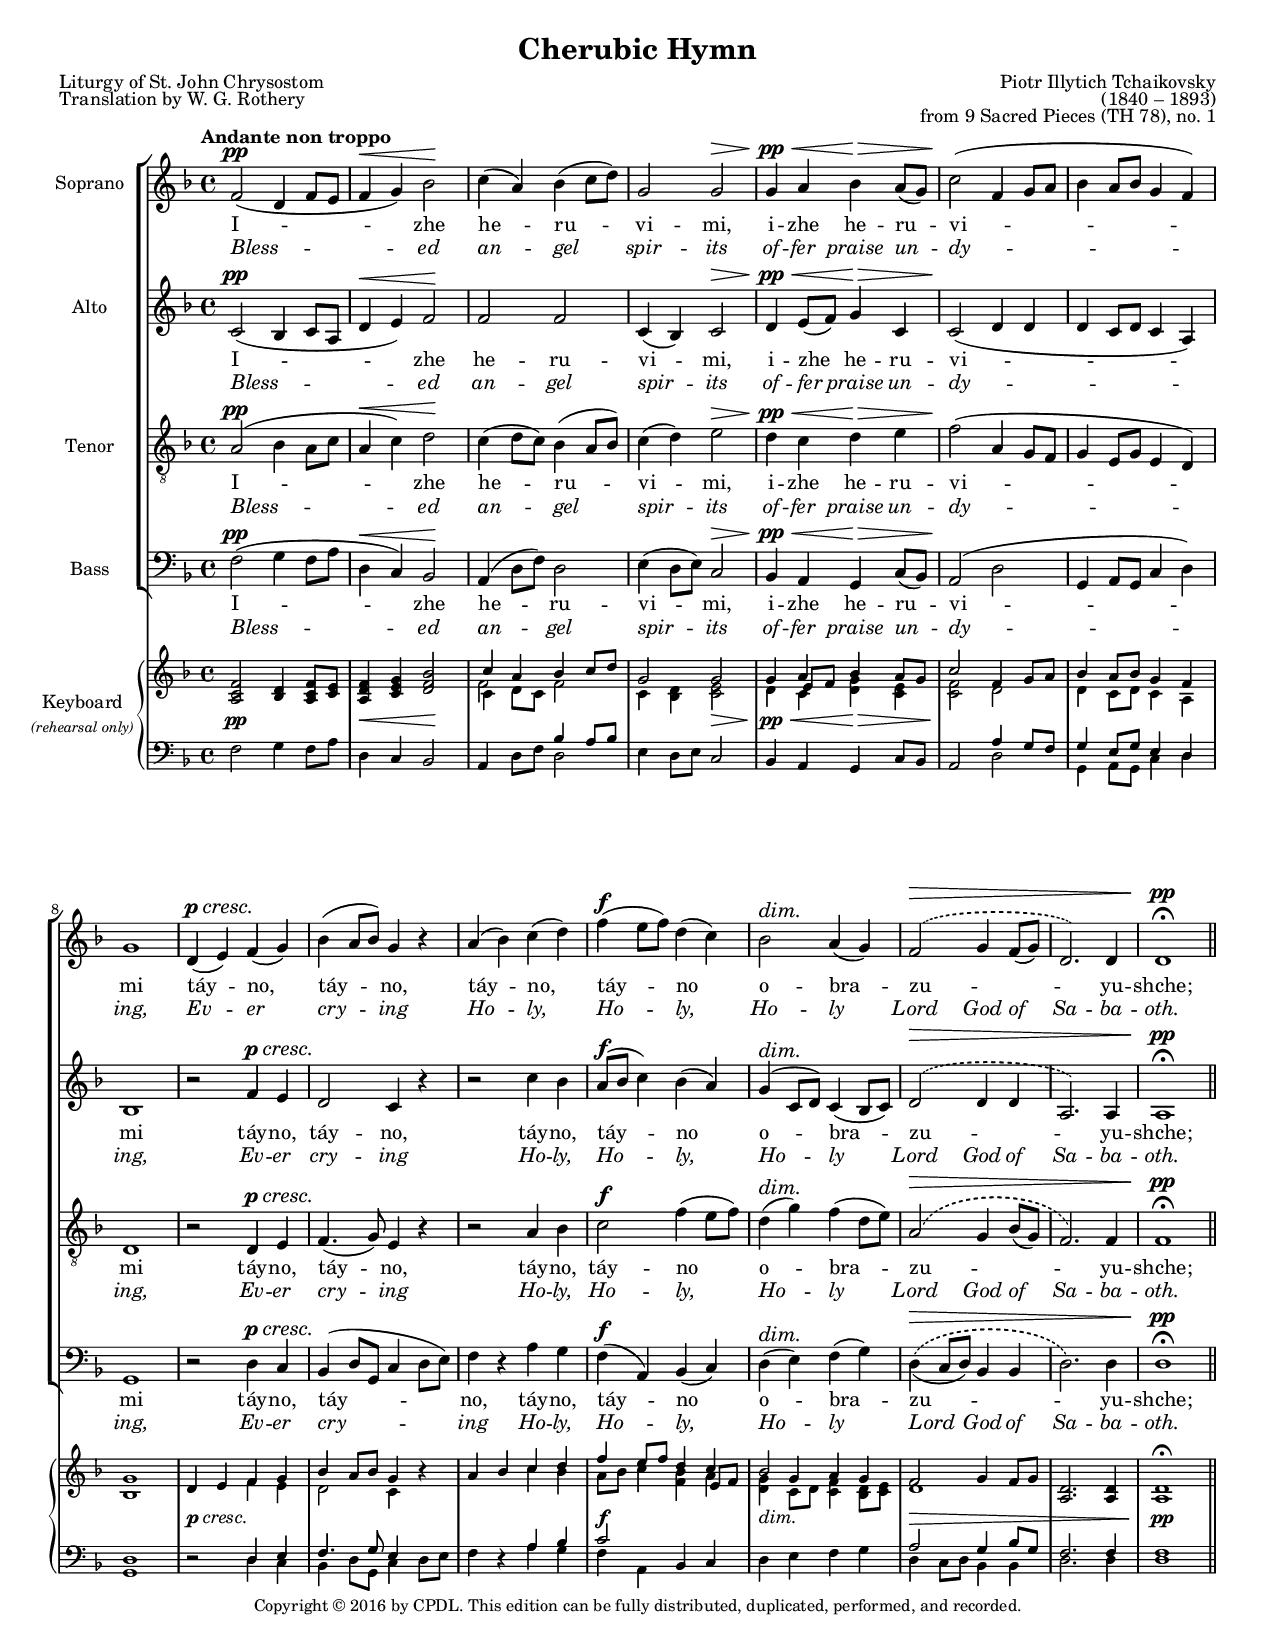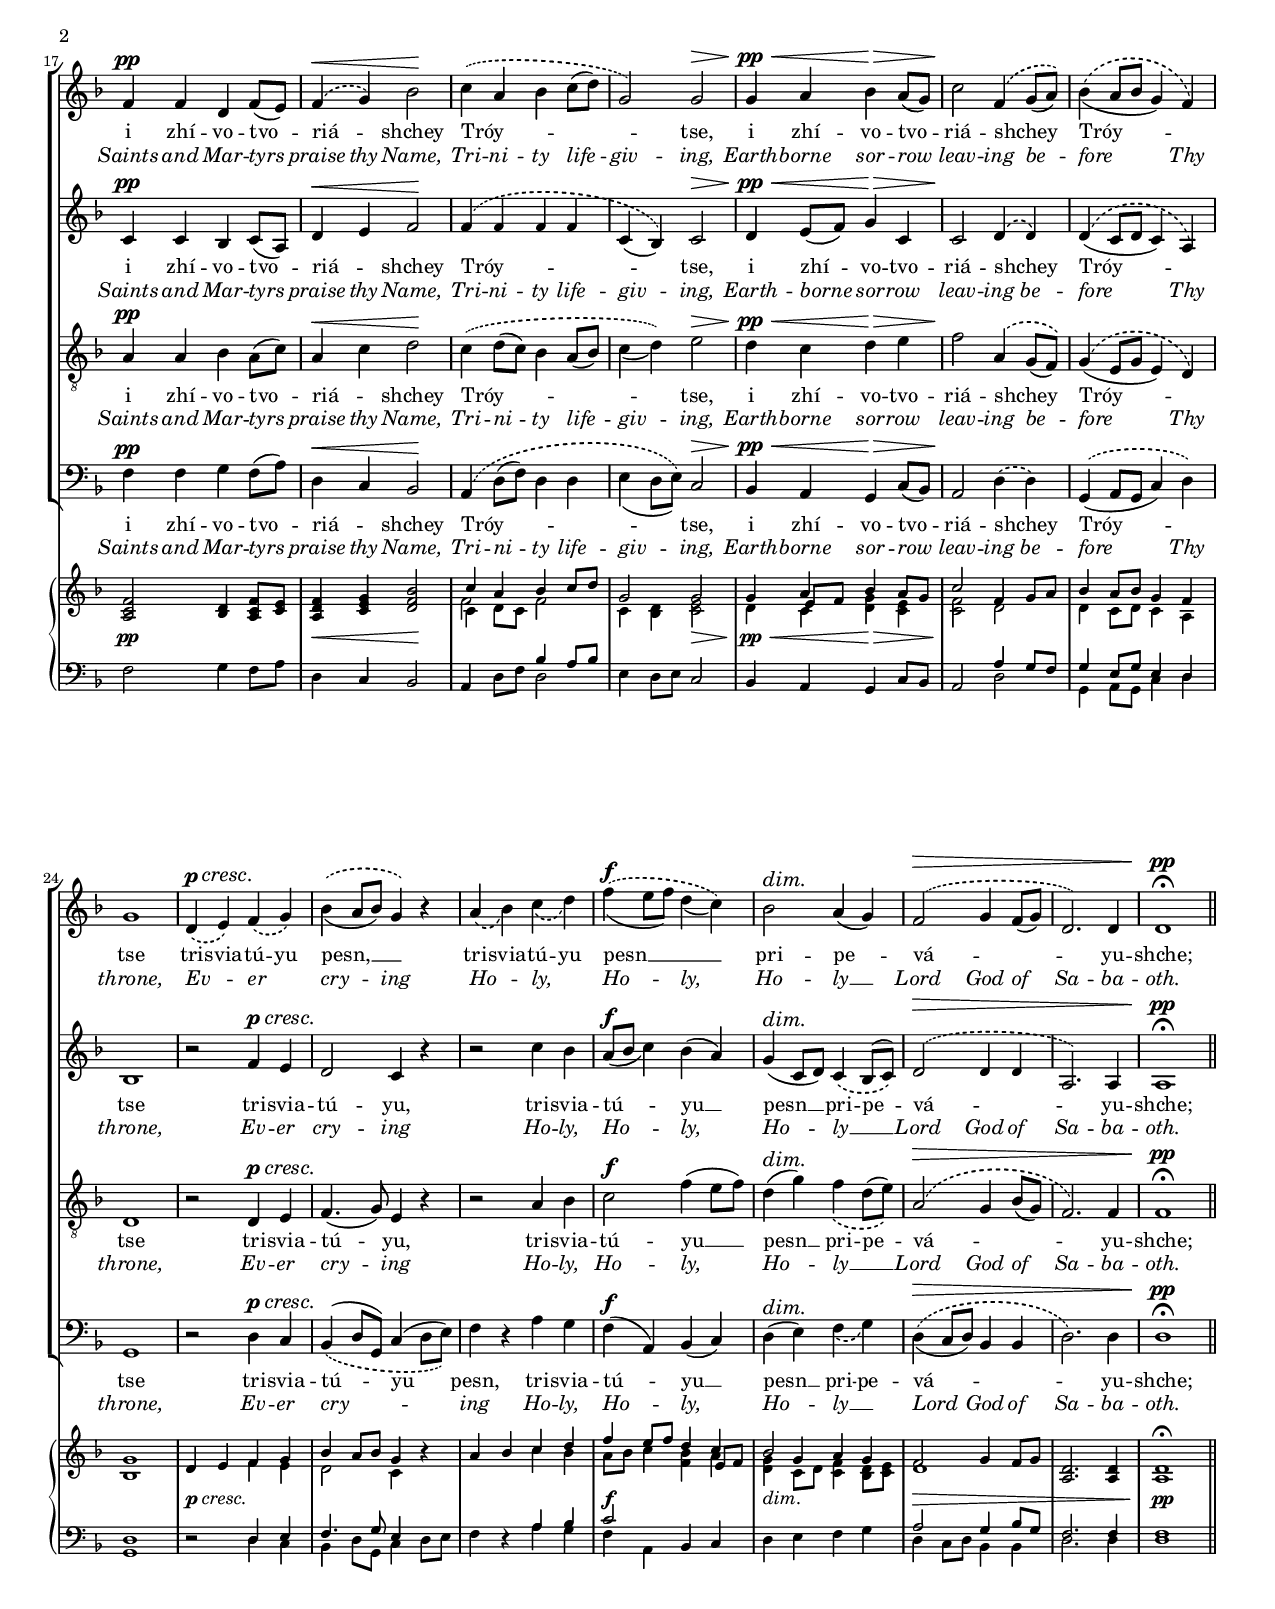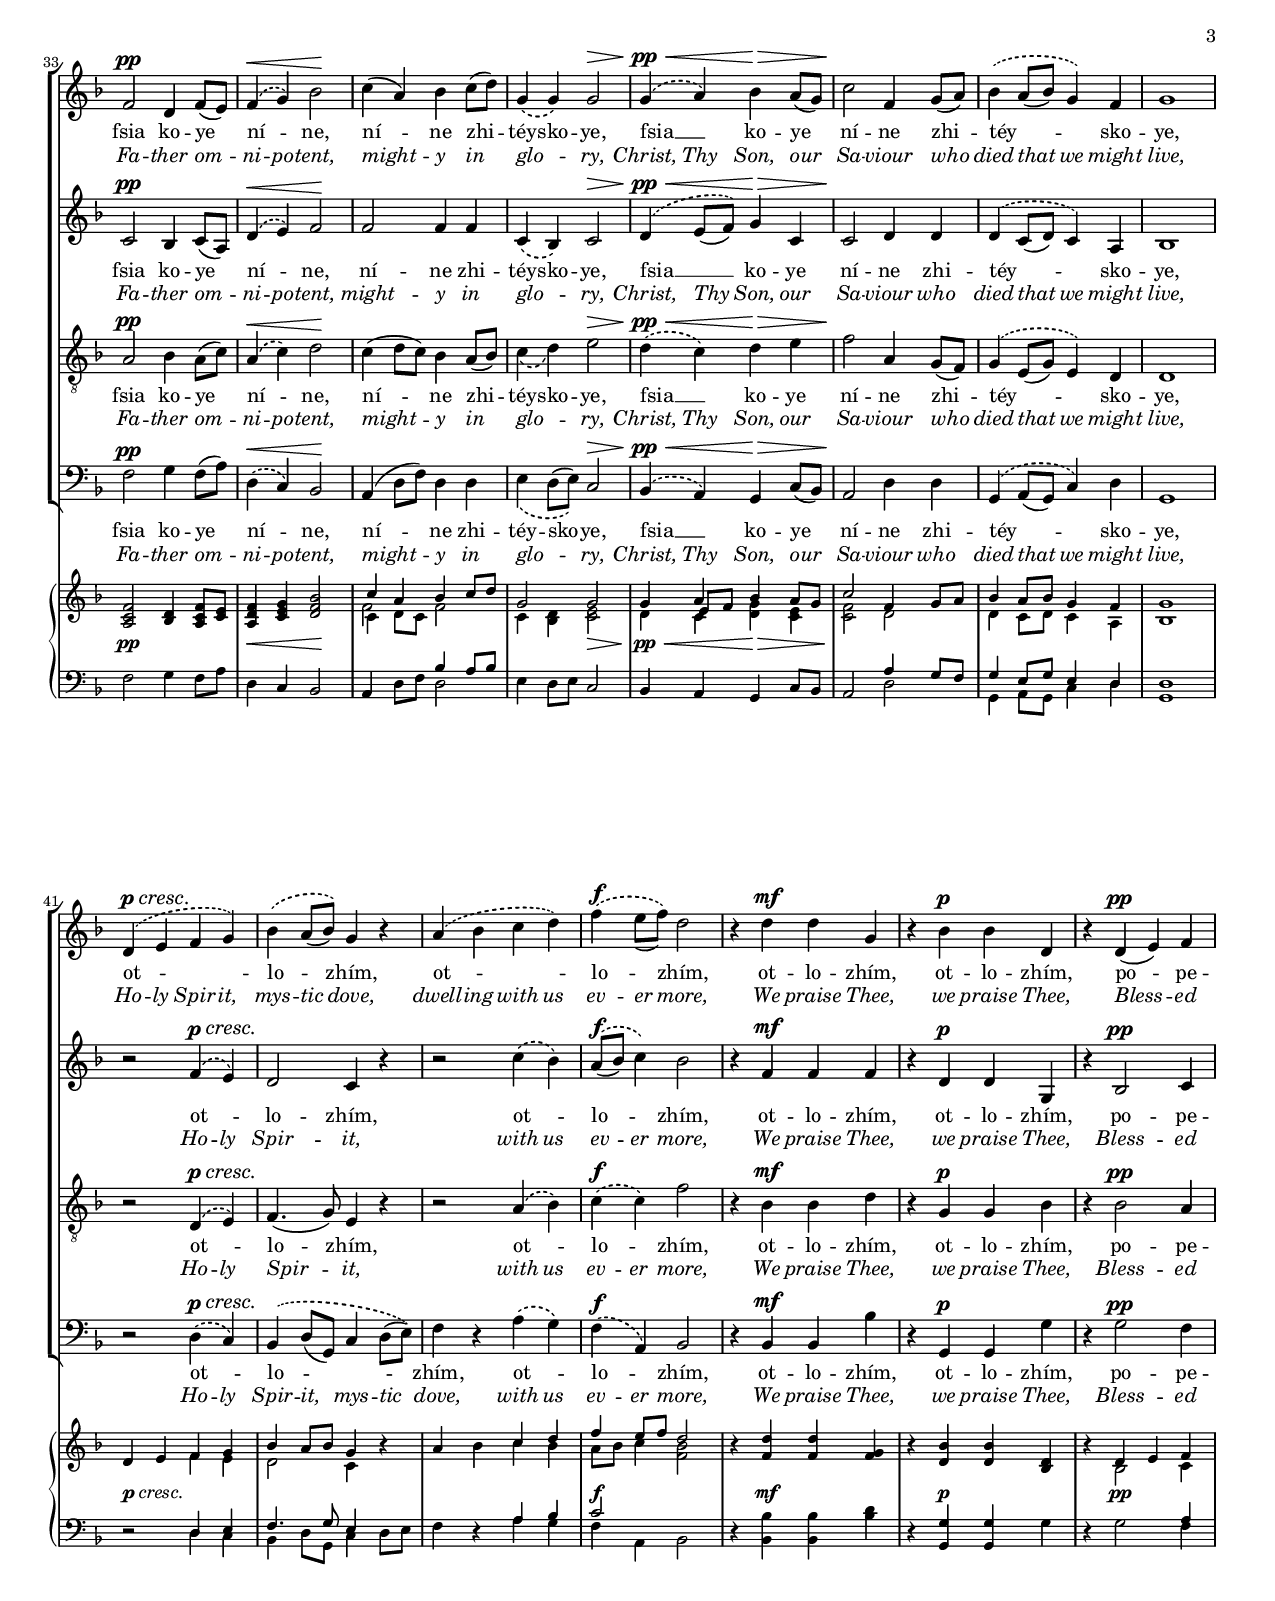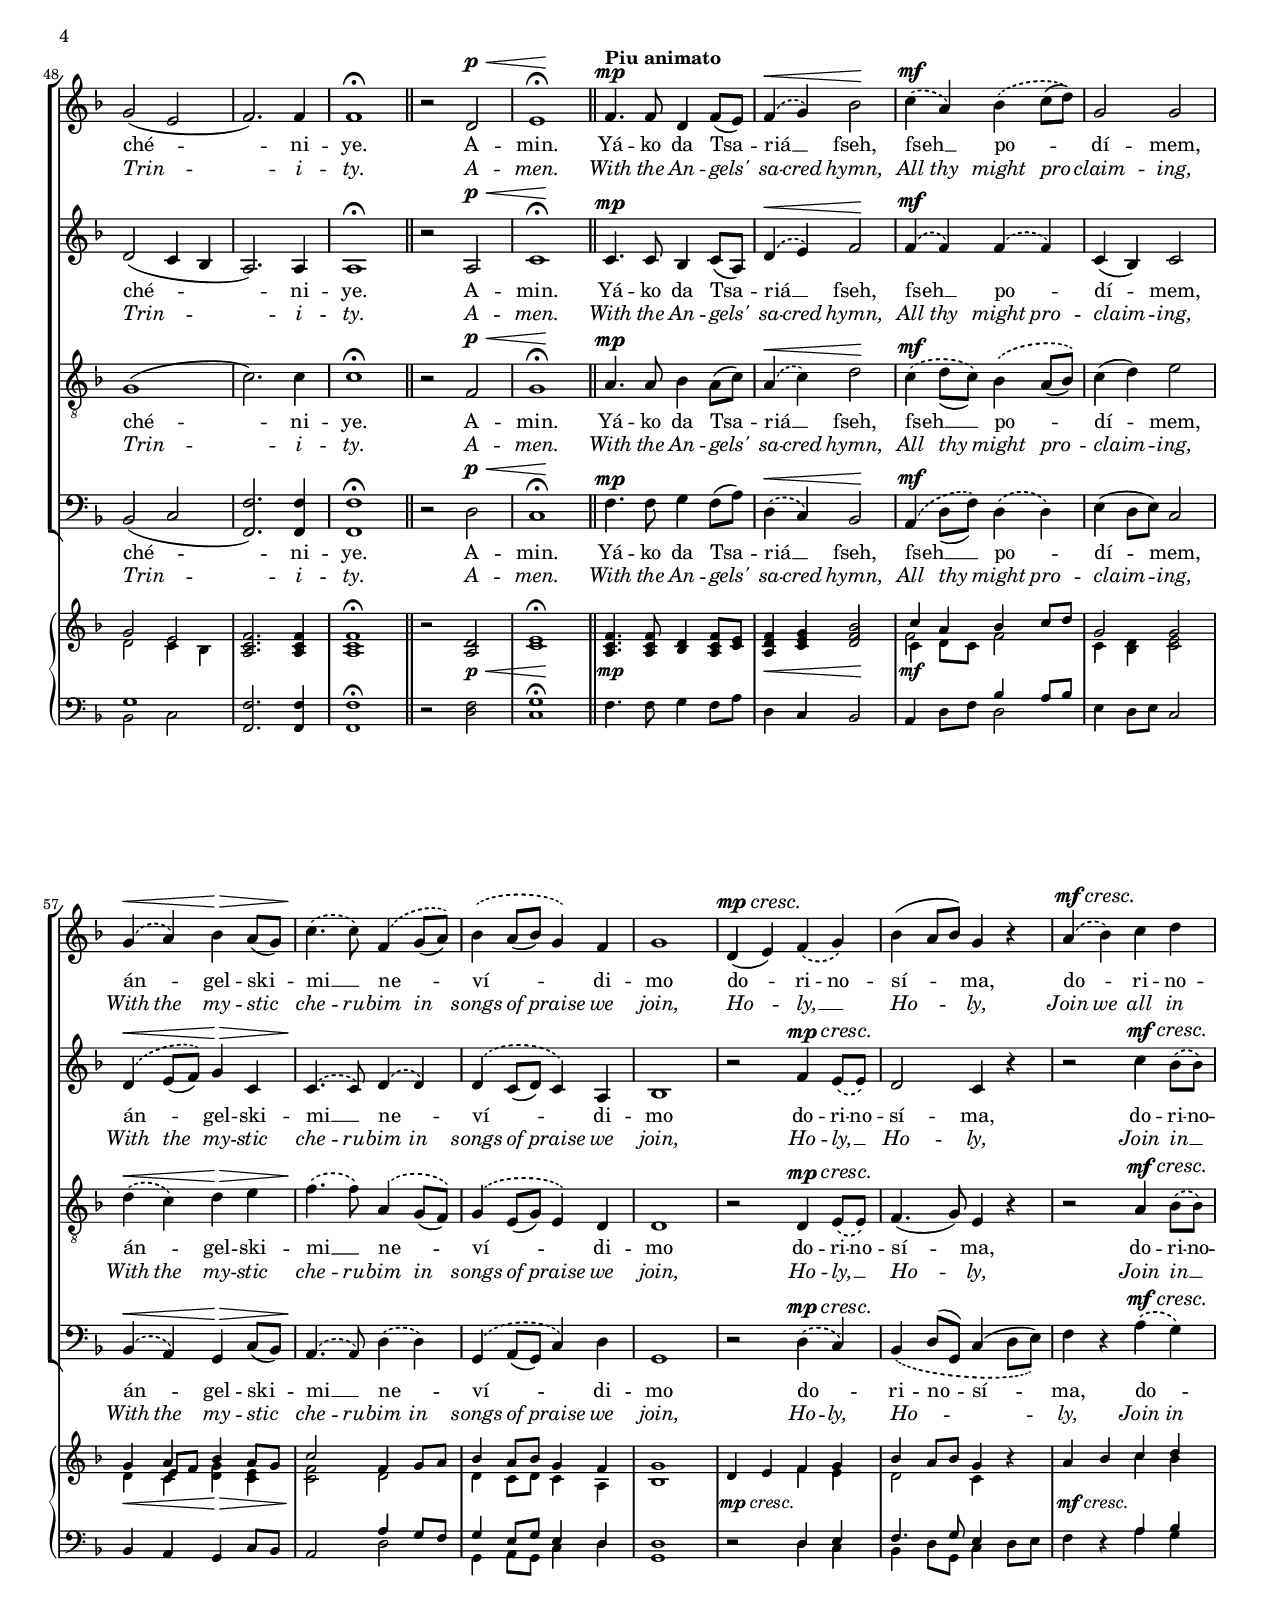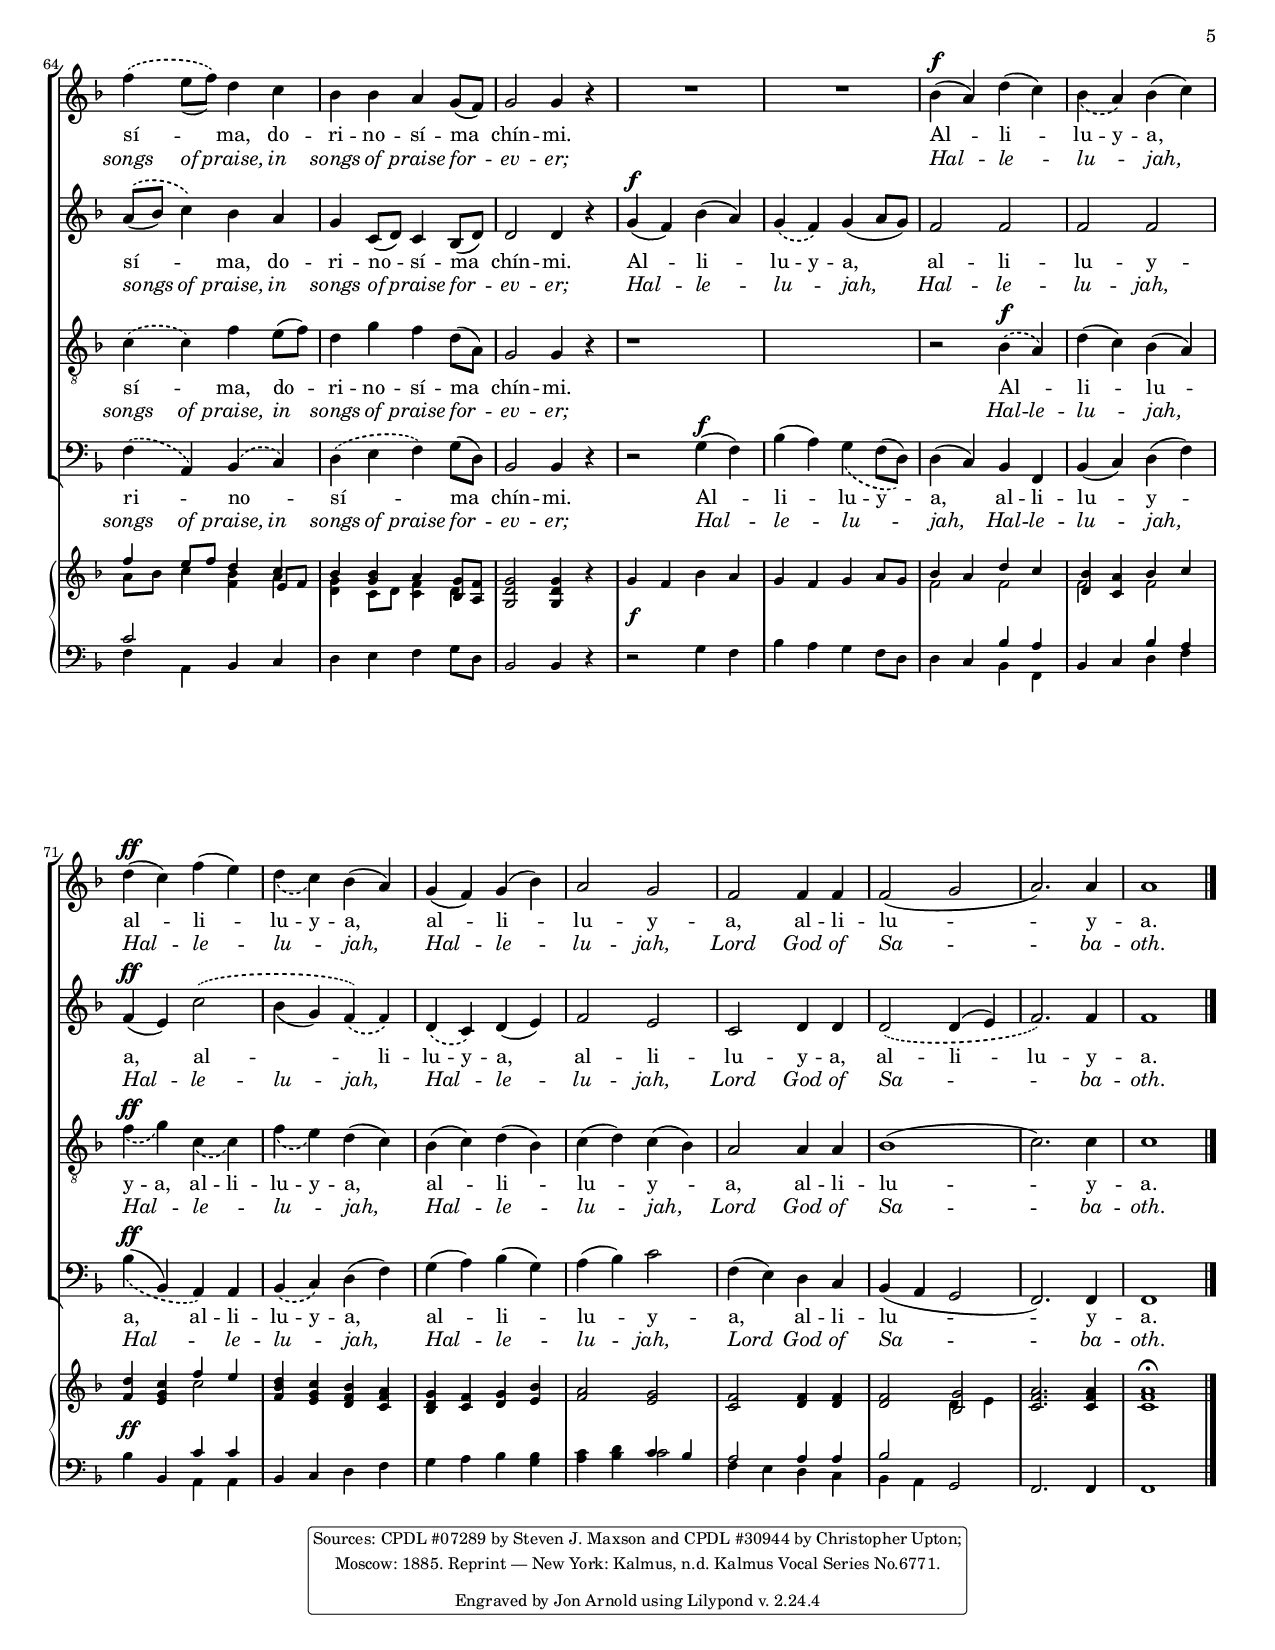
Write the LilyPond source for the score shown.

\version "2.18.1"

\header {
  title = "Cherubic Hymn"
  composer = \markup {
    \override #'(baseline-skip . 2)
    \right-column {
      "Piotr Illytich Tchaikovsky"
      "(1840 – 1893)"
      "from 9 Sacred Pieces (TH 78), no. 1"
    }
  }
  poet = \markup {
    \override #'(baseline-skip . 2)
    \left-column {
      "Liturgy of St. John Chrysostom"
      "Translation by W. G. Rothery"
    }
  }
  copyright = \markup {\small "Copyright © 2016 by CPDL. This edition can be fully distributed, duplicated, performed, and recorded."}
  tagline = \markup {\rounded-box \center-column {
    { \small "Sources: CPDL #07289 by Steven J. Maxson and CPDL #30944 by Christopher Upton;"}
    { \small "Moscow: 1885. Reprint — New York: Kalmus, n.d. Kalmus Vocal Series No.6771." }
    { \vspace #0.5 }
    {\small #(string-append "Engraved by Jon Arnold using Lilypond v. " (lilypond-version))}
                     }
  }
}

#(set-global-staff-size 16)
\paper {
  #(set-paper-size "letter")
  systems-per-page = 2
}


global = {
  \key f \major
  \time 4/4
  \tempo "Andante non troppo"
  \dynamicUp
  \phrasingSlurDashed
  \override DynamicTextSpanner.style = #'none
  \phrasingSlurUp
}

sempreFFsource = \markup { \normal-text \italic sempre \dynamic ff }
sempreFF = #(make-dynamic-script sempreFFsource)

atbDynamics = {
  \override DynamicTextSpanner.style = #'none
  %verse 1
  s2\pp s2 | s2\< s\! | s4\! s s s4 | s2 s\> |
  s2\pp\< s2\> | s1\! | s1*2 | 
  s2 s2\p\cresc | s2 s4 s4 |
  s2 s2 | s4\f s2. | s2\dim s2 |
  s1\> | s1 | s1\pp | \bar "||"
  %verse 2
  s2\pp s2 | s2\< s\! | s4\! s s s4 | s2 s\> |
  s2\pp\< s2\> | s1\! | s1*2 | 
  s2 s2\p\cresc | s2 s4 s4 |
  s2 s2 | s4\f s2. | s2\dim s2 |
  s1\> | s1 | s1\pp | \bar "||"
  %verse 3
  s2\pp s2 | s2\< s\! | s4\! s s s4 | s2 s\> |
  s2\pp\< s2\> | s1\! | s1*2 | 
  s2 s2\p\cresc | s2 s4\! s4 |
  s2 s2 | s4\f s2. | s4 s2.\mf |
  s4 s4\p s2 | s4 s4\pp s2 | s1*3 | \bar "||"
  s2 \once \override Hairpin.to-barline = ##f s2\p\< | s1\!
  %verse 4
  s4\mp s2. | s2\< s2\! | s1\mf | s2 s |
  s2\< s2\> | s1\! | s1*2 |
  s2 s2\mp\cresc | s2 s4 s4 |
  s2 s2\mf\cresc | s1*2 |
  s2\! s | s1*2 | s4 s2. | s1 |
  s4\ff s2. | s1*3 |
  s4 s4 s2 | s1*3
}

soprano = \relative c' {
  \global
  %verse 1
  f2\pp( d4 f8 e | f4\< g) bes2\! | c4\!( a) bes( c8 d) | g,2 g\> |
  g4\pp\< a bes\> a8( g) | c2(\! f,4 g8 a | bes4 a8 bes g4 f) | g1 |
  d4\p\cresc( e) f( g) | bes( a8 bes) g4\! r4 |
  a4( bes) c( d) | f\f( e8 f) d4( c) | bes2\dim a4( g) |
  f2\>\( g4 f8( g) | d2.\) d4 | d1\fermata\pp | \bar "||"
  %verse 2
  f4\pp f d4 f8( e) | f4\<\( g\) bes2\! | c4\!\( a bes c8( d) | g,2\) g\> |
  g4\pp\< a bes\> a8( g) | c2\! f,4\( g8( a)\) | bes4_(\( a8 bes g4) f\) | g1 |
  d4\p\cresc_\( e\) f_\( g\) | bes\(_( a8 bes) g4\)\! r4 |
  a4_\( bes_\) c_\( d\) | f\(_(\f e8 f) d4_( c)\) | bes2\dim a4( g) |
  f2\(\> g4 f8( g) | d2.\) d4 | d1\fermata\pp | \bar "||" \pageTurn
  %verse 3
  f2\pp d4 f8( e) | f4\(\< g\) bes2\! | c4( a) bes c8( d) | g,4_\( g\) g2\> |
  g4\(\pp\< a\) bes\> a8( g) | c2\! f,4 g8( a) | bes4\( a8( bes) g4\) f | g1 |
  d4\(\p\cresc e f g\) | bes\( a8( bes)\) g4\! r4 |
  a4\( bes c d\) | f\f\( e8_( f)\) d2 | r4 d4\mf d g, |
  r4 bes\p bes d, | r4 d4(\pp e) f | g2( e | f2.) f4 | f1\fermata | \bar "||"
  %amin
  
  r2 \once \override Hairpin.to-barline = ##f d\p\< | e1\!\fermata | \bar "||"
  %verse 4
  \tempo "Piu animato"
  f4.\mp f8 d4 f8( e) | f4\<\( g\) bes2\! | c4\(\mf a\) bes\( c8( d)\) | g,2 g |
  g4\<\( a\) bes\> a8( g) | c4.\(\! \small c8\) \normalsize f,4\( g8( a)\) | bes4\( a8( bes) g4\) f | g1 |
  d4\mp\cresc( e) f_\( g\) | bes( a8 bes) g4 r4 |
  a4\mf\cresc\( bes\) c d | f\( e8_( f)\) d4 c | bes4 bes a4 g8( f) |
  g2\! g4 r | R1*2 | bes4\f( a) d( c) | bes_\( a\) bes( c) |
  d\ff( c) f( e) | d_\( c\) bes( a) | g( f) g( bes) |
  a2 g | << {f2} {s4 s4} >> f4 f | f2( g | a2.) a4 | a1

}

alto = \relative c' {
  \global
  << {
    %verse 1
    c2( bes4 c8 [ a8 ] | d4 e4) f2 |  f2 f2 |  c4( bes4) c2  |  
    d4 e8( f8) g4 c,4 |  c2( d4 d4 |  d4 c8 [ d8 ] c4 a4) |  bes1 |
    r2 f'4 e4 | d2 c4 r4 |  
    r2 c'4 bes4 | a8( bes8 ] c4) bes4( a4) |  g4^( c,8  d8 ) c4( bes8 c8 )  |
    d2\( \small d4 d4 | \normalsize  a2.\) a4 |  a1\fermata |
    %verse 2
    c4 c bes4 c8(  a8 ) | d4 e4 f2 | f4\( \small f f f | \normalsize  c4( bes4)\) c2  |  
    d4 e8( f8) g4 c,4 |  c2 d4\( \small d4\) | \normalsize  d4(\( c8 d8 c4) a4\) |  bes1 |
    r2 f'4 e4 | d2 c4 r4 |  
    r2 c'4 bes4 | a8_( bes8 ] c4) bes4( a4) |  g4( c,8  d8 ) c4_\( bes8^( c8) \)  |
    d2\( \small d4 d4 | \normalsize a2.\) a4 |  a1\fermata |
    %verse 3
    c2 bes4 c8(  a8 ) | d4\( e4\) f2 |  f2 f4 f |  c4_\( bes4\) c2  |  
    d4\( e8( f8)\) g4 c,4 |  c2 d4 d4 |  d4\( c8( d8) c4\) a4 |  bes1 |
    r2 f'4\( e4\) | d2 c4 r4 |  
    r2 c'4\( bes4\) | a8\(( bes8) c4\) bes2 | r4 f4 f f | r4 d d g, |
    r4 bes2 c4 | d2( c4 bes | a2.) a4 | a1\fermata |
    %amin
    r2 a | c1\fermata | \bar "||"
    %verse 4
    c4. c8 bes4 c8(  a8 ) | d4\( e4\) f2 |  f4\( \small f\) \normalsize f\( \small f\) \normalsize |  c4( bes4) c2  |  
    d4\( e8( f8)\) g4 c,4 |  c4.\( \small c8\) \normalsize d4\( \small d4\) \normalsize |  d4\( c8( d8) c4\) a4 |  bes1 |
    r2 f'4 e8_\( \small e\) \normalsize | d2 c4 r4 |  
    r2 c'4 bes8\( \small bes\) \normalsize | a8(\( bes8) c4\) bes4 a4 |  g4 c,8(  d8 ) c4 bes8( d8 )  |
    d2 d4 r4 | 
    g4\f( f) bes( a) | g4_\( f\) g( a8 g) | f2 f | f f |
    f4( e) c'2\( | bes4_( g) f4\)_\( \small f4\) \normalsize | d4_\( c\) d( e) | f2 e |
    c2 d4 d | d2_\( d4^( e4) | f2.\) f4 | f1
     }
     { \atbDynamics }
  >>
}

tenor = \relative c' {
  \global
  << {
    %verse 1
    a2( bes4 a8 [ c8 ] |  a4 c4) d2 |  c4( d8 c8 ) bes4( a8 bes8) | c4( d4) e2 |
    d4 c4 d4 e4 |  f2( a,4 g8 [ f8 ] |   g4 e8 [ g8 ] e4 d4) |  d1 |
    r2 d4 e4 | f4.( g8) e4 r4 |  
    r2 a4 bes4 |  c2 f4( e8 [ f8 ]) | d4( g4) f4( d8  e8)  |
    a,2\( g4 bes8( g8) |  f2.\) f4 |  f1\fermata |
    %verse 2
    a4 a bes4 a8( c8) |  a4 c4 d2 |  c4\( d8( c8 ) bes4 a8( bes8) | c4_( d4)\) e2 |
    d4 c4 d4 e4 |  f2 a,4\( g8( [ f8 )]\) |   g4(\( e8 [ g8 ] e4) d4\) |  d1 |
    r2 d4 e4 | f4.( g8) e4 r4 |  
    r2 a4 bes4 |  c2 f4( e8 [ f8 ]) | d4( g4) f4_\( d8^(  e8)\)  |
    a,2\( g4 bes8( g8) |  f2.\) f4 |  f1\fermata |
    %verse 3
    a2 bes4 a8( c8) |  a4\( c4\) d2 |  c4( d8 c8 ) bes4 a8( bes8) | 
    c4_\( d4\) e2 | 
    d4\( c4\) d4 e4 |  f2 a,4 g8( f8) | g4\( e8( g8) e4\) d4 |  d1 |
    r2 d4\( e4\) | f4.( g8) e4 r4 |  
    r2 a4\( bes4\) |  c4\( \small c\) \normalsize f2 | r4 bes, bes d | r g, g bes | 
    r4 bes2 a4 | g1( | c2.) c4 | c1\fermata |
    %amin
    r2 f, | g1\fermata | \bar "||"
    %verse 4
    a4. a8 bes4 a8( c8) |  a4\( c4\) d2 |  c4\( d8_( c8)\) bes4\( a8( bes8)\) | 
    c4( d4) e2 |
    d4\( c4\) d4 e4 |  f4.\( \small f8\) \normalsize a,4\( g8( [ f8 )]\) |   g4\( e8( [ g8) ] e4\) d4 |  d1 |
    r2 d4 e8_\( \small e\) \normalsize | f4.( g8) e4 r4 |  
    r2 a4 bes8\( \small bes\) \normalsize |  c4\( \small c\) \normalsize f4 e8( [ f8 ]) | d4  g4 f4 d8( a8)  |
    g2 g4 r4 | r1*2 | r2 bes4\f\( a\) | d( c) bes( a) |
    f'4_\( g\) c,4_\( \small c\) \normalsize | f4_\( e\) d( c) | bes( c) d( bes) | c( d) c( bes) |
    a2 a4 a | bes1( | c2.) c4 | c1
     }
     { \atbDynamics }
  >>
}

bass = \relative c {
  \global
  << {
    %verse 1
    f2( g4 f8 a8 | d,4 c4) bes2 |a4( d8 f8) d2 |  e4( d8  e8) c2 |
    bes4 a4 g4 c8( bes8) | a2( d2 | g,4 a8 g8 c4 d4) | g,1 | 
    r2 d'4 c4 | bes4( d8 g,8 c4 d8 e8) |
    f4 r4 a4 g4 | f4( a,4) bes4( c4) | d4( e4) f4( g4) |
    d4\(_( c8 d8) bes4 bes4 | d2.\) d4 |  d1\fermata |
    %verse 2
    f4 f g4 f8( a8) | d,4 c4 bes2 |a4\( d8( f8) d4 d |  e4_( d8  e8)\) c2 |
    bes4 a4 g4 c8( bes8) | a2 d4\( \small d\) | \normalsize g,4(\( a8 g8 c4) d4\) | g,1 | 
    r2 d'4 c4 | bes4_\(^( d8 g,8) c4^( d8 e8)\) |
    f4 r4 a4 g4 | f4( a,4) bes4( c4) | d4( e4) f4_\( g4\) |
    d4_(\( c8 d8) bes4 bes4 | d2.\) d4 |  d1\fermata |
    %verse 3
    f2 g4 f8( a8) | d,4\( c4\) bes2 |a4( d8 f8) d4 d |  e4_\( d8(  e8)\) c2 |
    bes4\( a4\) g4 c8( bes8) | a2 d4 d | g,4\( a8( g8) c4\) d4 | g,1 | 
    r2 d'4\( c4\) | bes4\( d8( g,8) c4 d8( e8)\) |
    f4 r4 a4\( g4\) | f4\( a,4\) bes2 | r4 bes bes bes' |
    r4 g, g g' | r4 g2 f4 | bes,2( c | <f f,>2.) q4 | q1\fermata |
    %amin
    r2 d | c1\fermata | \bar "||"
    %verse 4
    f4. f8 g4 f8( a8) | d,4\( c4\) bes2 | a4\( d8_( f8)\) d4\( \small d\) \normalsize |  e4( d8  e8) c2 |
    bes4\( a4\) g4 c8( bes8) | a4.\( \small a8\) \normalsize d4\( \small d\) \normalsize | g,4\( a8( g8) c4\) d4 | g,1 | 
    r2 d'4\( c4\) | bes4_\( d8^( g,8) c4^( d8 e8)\) |
    f4 r4 a4\( g4\) | f4\( a,4\) bes4\( c4\) | d4\( e4 f4\) g8( d) |
    bes2 bes4 r4 | r2 g'4(\f f) | bes( a) g_\( f8^( d)\) |
    d4( c) bes f | bes( c) d( f) | bes_\(^( bes,) a\) a |
    bes_\( c\) d( f) | g( a) bes( g) | a( bes) c2 |
    f,4( e) d c | bes( a g2 | f2.) f4 | f1 |
    \bar "|."
     }
     { \atbDynamics }
  >>
}

sopranoVerseOne = \lyricmode {
  I -- zhe he -- ru -- vi -- mi, i -- zhe he -- ru -- vi -- mi
  táy -- no, táy -- no, táy -- no,
  táy -- no o -- bra -- zu -- _ _ _ yu -- shche;
  
  i zhí -- vo  -- tvo -- riá -- _ shchey Tróy -- _ _ _ _ tse,
  i zhí -- vo  -- tvo -- riá -- shchey _ Tróy -- _ tse
  tri -- svia -- tú -- yu pesn, __ _
  tri -- svia -- tú -- yu pesn __ _ pri -- pe -- vá -- _ _ _ yu -- shche;
  
  fsia ko -- ye ní -- _ ne, ní -- ne zhi -- téy -- sko -- ye,
  fsia __ _ ko -- ye ní -- ne zhi -- téy -- _ _ sko -- ye,
  ot -- _ _ _ lo -- _ zhím, ot -- _ _ _ lo -- _ zhím, 
  ot -- lo -- zhím, ot -- lo -- zhím, 
  po -- pe -- ché -- ni -- ye.
  A -- min.
  
  Yá -- ko da Tsa -- riá __ _ fseh, fseh __ _ po -- _ dí -- mem,
  án -- _ gel -- ski -- mi __ _ ne -- _ ví -- _ _ di -- mo
  do -- ri -- no -- sí -- ma, do -- _ ri -- no -- sí -- _ ma,
  do -- ri -- no -- sí -- ma chín -- mi.
  
  Al -- li -- lu -- y -- a, al -- li -- lu -- y -- a,
  al -- li -- lu -- y -- a, al -- li -- lu -- y -- a.
  
}

sopranoVerseTwo = \lyricmode {
  \override Lyrics.LyricText.font-shape = #'italic
  Bless -- ed an -- gel spir -- its of -- fer praise un -- dy -- ing, 
  Ev -- er cry -- ing Ho -- ly, Ho -- ly, Ho -- ly Lord God of Sa -- ba -- oth. 

  Saints and Mar -- tyrs praise thy Name, Tri -- ni -- ty life -- giv -- ing, 
  Earth -- borne sor -- row leav -- ing be -- fore Thy throne, 
  Ev -- _ er _ cry -- ing Ho -- _ ly, _ Ho -- ly, Ho -- ly __ Lord God of Sa -- ba -- oth. 

  Fa -- ther om -- ni -- po -- tent, might -- y in glo -- _ ry, 
  Christ, Thy Son, our Sa -- viour who died that we might live, 
  Ho -- ly Spir -- it, mys -- tic dove, dwell -- ing with us ev -- er more, 
  We praise Thee, we praise Thee,
  Bless -- ed Trin -- i -- ty. 

  A -- men.
  
  With the An -- gels' sa -- cred hymn, 
  All thy might pro -- claim -- ing, 
  With the my -- stic che -- ru -- bim 
  in songs of praise we join, 
  Ho -- ly, __ _ Ho -- ly, 
  Join we all in songs of praise, in songs of praise for -- ev -- er; 
  Hal -- le -- lu -- _ jah, Hal -- le -- lu -- _ jah, Hal -- le -- lu -- jah, 
  Lord God of Sa -- ba -- oth.
}

altoVerseOne = \lyricmode {
  I -- zhe he -- ru -- vi -- mi, i -- zhe he -- ru -- vi -- mi
  táy -- no, táy -- no, táy -- no,
  táy -- no o -- bra -- zu -- _ _ _ yu -- shche;
  
  i zhí -- vo  -- tvo -- riá -- _ shchey Tróy -- _ _ _ _ tse,
  i zhí -- vo  -- tvo -- riá -- shchey _ Tróy -- _ tse
  tri -- svia -- tú -- yu,
  tri -- svia -- tú -- yu __ pesn __ pri -- pe -- vá -- _ _ _ yu -- shche;
  
  fsia ko -- ye ní -- _ ne, ní -- ne zhi -- téy -- sko -- ye,
  fsia __ _ ko -- ye ní -- ne zhi -- téy -- _ _ sko -- ye,
  ot -- _ lo -- zhím, ot -- _ lo -- _ zhím, 
  ot -- lo -- zhím, ot -- lo -- zhím, 
  po -- pe -- ché -- ni -- ye.
  A -- min.
  
  Yá -- ko da Tsa -- riá __ _ fseh, fseh __ _ po -- _ dí -- mem,
  án -- _ gel -- ski -- mi __ _ ne -- _ ví -- _ _ di -- mo
  do -- ri -- no -- sí -- ma, do -- ri -- no -- sí -- _ ma,
  do -- ri -- no -- sí -- ma chín -- mi.
  
  Al -- li -- lu -- y -- a, al -- li -- lu -- y -- a,
  al -- _ _ li -- lu -- y -- a, al -- li -- lu -- y -- a, 
  al -- li -- lu -- y -- a.
  
}

altoVerseTwo = \lyricmode {
  \override Lyrics.LyricText.font-shape = #'italic
  Bless -- ed an -- gel spir -- its of -- fer praise un -- dy -- ing, 
  Ev -- er cry -- ing Ho -- ly, Ho -- ly, Ho -- ly Lord God of Sa -- ba -- oth. 

  Saints and Mar -- tyrs praise thy Name, Tri -- ni -- ty life -- giv -- ing, 
  Earth -- borne sor -- row leav -- ing be -- fore Thy throne, 
  Ev -- er cry -- ing Ho -- ly, Ho -- ly, Ho -- ly __ _ Lord God of Sa -- ba -- oth. 

  Fa -- ther om -- ni -- po -- tent, might -- y in glo -- _ ry, 
  Christ, Thy Son, our Sa -- viour who died that we might live, 
  Ho -- ly Spir -- it, with us ev -- er more, 
  We praise Thee, we praise Thee,
  Bless -- ed Trin -- i -- ty. 

  A -- men.

  With the An -- gels' sa -- cred hymn, 
  All thy might pro -- claim -- ing, 
  With the my -- stic che -- ru -- bim 
  in songs of praise we join, 
  Ho -- ly, __ _ Ho -- ly, 
  Join in __ _ songs of praise, in songs of praise for -- ev -- er; 
  Hal -- le -- lu -- _ jah, Hal -- le -- lu -- jah, Hal -- le -- lu -- jah, _ Hal -- _ le -- lu -- jah, 
  Lord God of Sa -- _ _ ba -- oth.
}

tenorVerseOne = \lyricmode {
  I -- zhe he -- ru -- vi -- mi, i -- zhe he -- ru -- vi -- mi
  táy -- no, táy -- no, táy -- no,
  táy -- no o -- bra -- zu -- _ _ _ yu -- shche;
  
  i zhí -- vo  -- tvo -- riá -- _ shchey Tróy -- _ _ _ _ tse,
  i zhí -- vo  -- tvo -- riá -- shchey _ Tróy -- _ tse
  tri -- svia -- tú -- yu,
  tri -- svia -- tú -- yu __ pesn __ pri -- pe -- vá -- _ _ _ yu -- shche;
  
  fsia ko -- ye ní -- _ ne, ní -- ne zhi -- téy -- sko -- ye,
  fsia __ _ ko -- ye ní -- ne zhi -- téy -- _ _ sko -- ye,
  ot -- _ lo -- zhím, ot -- _ lo -- _ zhím, 
  ot -- lo -- zhím, ot -- lo -- zhím, 
  po -- pe -- ché -- ni -- ye.
  A -- min.
  
  Yá -- ko da Tsa -- riá __ _ fseh, fseh __ _ po -- _ dí -- mem,
  án -- _ gel -- ski -- mi __ _ ne -- _ ví -- _ _ di -- mo
  do -- ri -- no -- sí -- ma, do -- ri -- no -- sí -- _ ma,
  do -- ri -- no -- sí -- ma chín -- mi.
  
  Al -- _ li -- lu -- y -- a, al -- li -- lu -- y -- a,
  al -- li -- lu -- y -- a, al -- li -- lu -- y -- a.
  
}

tenorVerseTwo = \lyricmode {
  \override Lyrics.LyricText.font-shape = #'italic
  Bless -- ed an -- gel spir -- its of -- fer praise un -- dy -- ing, 
  Ev -- er cry -- ing Ho -- ly, Ho -- ly, Ho -- ly Lord God of Sa -- ba -- oth. 

  Saints and Mar -- tyrs praise thy Name, Tri -- ni -- ty life -- giv -- ing, 
  Earth -- borne sor -- row leav -- ing be -- fore Thy throne, 
  Ev -- er cry -- ing Ho -- ly, Ho -- ly, Ho -- ly __ _ Lord God of Sa -- ba -- oth. 

  Fa -- ther om -- ni -- po -- tent, might -- y in glo -- _ ry, 
  Christ, Thy Son, our Sa -- viour who died that we might live, 
  Ho -- ly Spir -- it, with us ev -- er more, 
  We praise Thee, we praise Thee,
  Bless -- ed Trin -- i -- ty.

  A -- men.
  
  With the An -- gels' sa -- cred hymn, 
  All thy might pro -- claim -- ing, 
  With the my -- stic che -- ru -- bim 
  in songs of praise we join, 
  Ho -- ly, __ _ Ho -- ly, 
  Join in __ _ songs of praise, in songs of praise for -- ev -- er; 
  Hal -- le -- lu -- jah, Hal -- _ le -- _ lu -- _ jah, Hal -- le -- lu -- jah, 
  Lord God of Sa -- ba -- oth.
}

bassVerseOne = \lyricmode {
  I -- zhe he -- ru -- vi -- mi, i -- zhe he -- ru -- vi -- mi
  táy -- no, táy -- no, táy -- no,
  táy -- no o -- bra -- zu -- _ _ _ yu -- shche;
  
  i zhí -- vo  -- tvo -- riá -- _ shchey Tróy -- _ _ _ _ tse,
  i zhí -- vo  -- tvo -- riá -- shchey _ Tróy -- _ tse
  tri -- svia -- tú -- yu pesn,
  tri -- svia -- tú -- yu __ pesn __ pri -- pe -- vá -- _ _ _ yu -- shche;
  
  fsia ko -- ye ní -- _ ne, ní -- ne zhi -- téy -- sko -- ye,
  fsia __ _ ko -- ye ní -- ne zhi -- téy -- _ _ sko -- ye,
  ot -- _ lo -- _ _ _ zhím, ot -- _ lo -- _ zhím, 
  ot -- lo -- zhím, ot -- lo -- zhím, 
  po -- pe -- ché -- ni -- ye.
  A -- min.
  
  Yá -- ko da Tsa -- riá __ _ fseh, fseh __ _ po -- _ dí -- mem,
  án -- _ gel -- ski -- mi __ _ ne -- _ ví -- _ _ di -- mo
  do -- _ ri -- no -- sí -- ma, do -- _ ri -- _ no -- _ sí -- _ _ ma chín -- mi.
  
  Al -- li -- lu -- y -- a, al -- li -- lu -- y -- a,
  al -- li -- lu -- y -- a, al -- li -- lu -- y -- a,
  al -- li -- lu -- y -- a.
  
}

bassVerseTwo = \lyricmode {
  \override Lyrics.LyricText.font-shape = #'italic
  Bless -- ed an -- gel spir -- its of -- fer praise un -- dy -- ing, 
  Ev -- er cry -- ing Ho -- ly, Ho -- ly, Ho -- ly Lord God of Sa -- ba -- oth. 

  Saints and Mar -- tyrs praise thy Name, Tri -- ni -- ty life -- giv -- ing, 
  Earth -- borne sor -- row leav -- ing be -- fore Thy throne, 
  Ev -- er cry -- _ ing Ho -- ly, Ho -- ly, Ho -- ly __ _ Lord God of Sa -- ba -- oth. 

  Fa -- ther om -- ni -- po -- tent, might -- y in glo -- _ ry, 
  Christ, Thy Son, our Sa -- viour who died that we might live, 
  Ho -- ly Spir -- it, mys -- tic dove, with us ev -- er more, 
  We praise Thee, we praise Thee,
  Bless -- ed Trin -- i -- ty.

  A -- men.

  With the An -- gels' sa -- cred hymn, 
  All thy might pro -- claim -- ing, 
  With the my -- stic che -- ru -- bim 
  in songs of praise we join, 
  Ho -- ly, Ho -- _ _ ly, 
  Join in songs of praise, in songs of praise for -- ev -- er; 
  Hal -- le -- lu -- _ jah, Hal -- le -- lu -- jah, Hal -- _ le -- lu -- _ jah, Hal -- le -- lu -- jah, 
  Lord God of Sa -- ba -- oth.
}

right = \relative c' {
  \time 4/4
  \key f \major
  %verse 1
  <a c f>2 <bes d>4 <a c f>8 <c e> | <a d f>4 <c e g> <d f bes>2 | << {c'4 a bes c8 d | g,2 g} \\
                                                                      {c,4 d8 c} \\ \\
                                                                      {f2 f | c4 <bes d> <c e>2} >>
  << {g'4 a bes a8 g | c2 f,4 g8 a | bes4 a8 bes g4 f | g1 | d4 e f g | bes a8 bes g4 } \\
     {d4 c <d g> <c e> | <c f>2 d | d4 c8 d c4 a | bes1 | s2 f'4 e | d2 c4} \\
     {s4 e8 f} >> r4 |
  << {a4 bes c d | f e8 f d4 c | bes2 a4 g | f2 g4 f8 g | } \\
     {s2 c4 bes | a8 bes c4 <bes f> a | <g d> c,8 d <c f>4 <bes d>8 <c e> | d1  } \\
     {s1 | s2 s4 e8 f | s4 g }  >> <d a>2. q4 | q1\fermata |
  %verse 2
  <a c f>2 <bes d>4 <a c f>8 <c e> | <a d f>4 <c e g> <d f bes>2 | << {c'4 a bes c8 d | g,2 g} \\
                                                                      {c,4 d8 c} \\ \\
                                                                      {f2 f | c4 <bes d> <c e>2} >>
  << {g'4 a bes a8 g | c2 f,4 g8 a | bes4 a8 bes g4 f | g1 | d4 e f g | bes a8 bes g4 } \\
     {d4 c <d g> <c e> | <c f>2 d | d4 c8 d c4 a | bes1 | s2 f'4 e | d2 c4} \\
     {s4 e8 f} >> r4 |
  << {a4 bes c d | f e8 f d4 c | bes2 a4 g | f2 g4 f8 g | } \\
     {s2 c4 bes | a8 bes c4 <bes f> a | <g d> c,8 d <c f>4 <bes d>8 <c e> | d1  } \\
     {s1 | s2 s4 e8 f | s4 g }  >> <d a>2. q4 | q1\fermata |
  %verse 3
  <a c f>2 <bes d>4 <a c f>8 <c e> | <a d f>4 <c e g> <d f bes>2 | << {c'4 a bes c8 d | g,2 g} \\
                                                                      {c,4 d8 c} \\ \\
                                                                      {f2 f | c4 <bes d> <c e>2} >>
  << {g'4 a bes a8 g | c2 f,4 g8 a | bes4 a8 bes g4 f | g1 } \\
     {d4 c <d g> <c e> | <c f>2 d | d4 c8 d c4 a | bes1 | } \\
     {s4 e8 f} >>
  d4 e << {f g | bes a8 bes g4} \\ {f4 e | d2 c4 } >> r4 |
  a'4 bes << {c4 d | f4 e8 f d2 | } \\
             {c4 bes | a8 bes c4 <bes f>2 } >>
  r4 <f d'> q <f g> | r <d bes'> q <bes d> | r4 << {d4 e f | g2 e |} \\ {bes2 c4 | d2 c4 bes | } >> <a c f>2. q4 | q1\fermata |
  %amen
  r2 <d a> | <e c>1\fermata
  %verse 4
  <f c a>4. q8 <d bes>4 <a c f>8 <c e> | <a d f>4 <c e g> <d f bes>2 | << {c'4 a bes c8 d | g,2 g} \\
                                                                          {c,4 d8 c} \\ \\
                                                                          {f2 f | c4 <bes d> <c e>2} >>
  << {g'4 a bes a8 g | c2 f,4 g8 a | bes4 a8 bes g4 f | g1 | d4 e f g | bes a8 bes g4 } \\
     {d4 c <d g> <c e> | <c f>2 d | d4 c8 d c4 a | bes1 | s2 f'4 e | d2 c4} \\
     {s4 e8 f} >> r4 |
  << {a4 bes c d | f e8 f d4 c | bes4 <bes g> a4 <g bes,>8 <f a,> |  } \\
     {s2 c'4 bes | a8 bes c4 <bes f> a | <g d> c,8 d <c f>4 d4 |  } \\
     {s1 | s2 s4 e8 f | }  >> <g d g,>2 q4 r
  %hallelujah
  g4 f bes a | g f g a8 g | << {bes4 a d c | <bes d,> <a c,> bes4 c |} \\
                               {f,2 f | f f } >>
  <f d'>4 <e g c> << {f'4 e} \\ {c2} >> | <f, bes d>4 <e g c> <d f bes> <c f a> | <bes d g> <c f> <d g> <e bes'> |
  <f a>2 <e g> | <c f> <d f>4 q | q2 << { <bes g'>} \\ {d4 e} >> | <c f a>2. q4 q1\fermata 
  
}

dynamics = {
  \override DynamicTextSpanner.style = #'none
  %verse 1
  s2\pp s2 | s2\< s\! | s4\! s s s4 | s2 s\> |
  s2\pp\< s2\> | s1\! | s1*2 | 
  s2\p\cresc s2 | s2 s4 s4 |
  s2 s2 | s4\f s2. | s2\dim s2 |
  s1\> | s1 | s1\pp | \bar "||"
  %verse 2
  s2\pp s2 | s2\< s\! | s4\! s s s4 | s2 s\> |
  s2\pp\< s2\> | s1\! | s1*2 | 
  s2\p\cresc s2 | s2 s4 s4 |
  s2 s2 | s4\f s2. | s2\dim s2 |
  s1\> | s1 | s1\pp | \bar "||"
  %verse 3
  s2\pp s2 | s2\< s\! | s4\! s s s4 | s2 s\> |
  s2\pp\< s2\> | s1\! | s1*2 | 
  s2\p\cresc s2 | s2 s4\! s4 |
  s2 s2 | s4\f s2. | s4 s2.\mf |
  s4 s4\p s2 | s4 s4\pp s2 | s1*3 | \bar "||"
  s2 \once \override Hairpin.to-barline = ##f s2\p\< | s1\!
  %verse 4
  s4\mp s2. | s2\< s2\! | s1\mf | s2 s |
  s2\< s2\> | s1\! | s1*2 |
  s2\mp\cresc s2 | s2 s4 s4 |
  s2\mf\cresc s2 | s1*2 |
  s2\! s | s1*2\f | s4 s2. | s1 |
  s4\ff s2. | s1*3 |
  s4 s4 s2 | s1*3
}

left = \relative c {
  \key f \major
  \time 4/4
  %verse 1
  f2 g4 f8 a8 | d,4 c4 bes2 | a4 d8 f8 << {bes4 a8 bes} \\ {d,2} >> |  e4 d8  e8 c2 |
  bes4 a4 g4 c8 bes8 | a2 << {a'4 g8 f | g4 e8 g e4 d | d1 } \\ {d2 | g,4 a8 g8 c4 d4 | g,1 | } >>
  r2 << {d'4 e f4. g8 e4 s4 | } \\ {d4 c4 | bes4 d8 g,8 c4 d8 e8 | } >>
  f4 r4 << {a4 bes c2} \\ {a4 g4 | f4 a,4} >> bes4 c4 | d4 e4 f4 g4 |
  << {a2 g4 bes8 g | f2. f4 | f1} \\ {d4 c8 d8 bes4 bes4 | d2. d4 |  d1 | } >>
  %verse 2
  f2 g4 f8 a8 | d,4 c4 bes2 | a4 d8 f8 << {bes4 a8 bes} \\ {d,2} >> |  e4 d8  e8 c2 |
  bes4 a4 g4 c8 bes8 | a2 << {a'4 g8 f | g4 e8 g e4 d | d1 } \\ {d2 | g,4 a8 g8 c4 d4 | g,1 | } >>
  r2 << {d'4 e f4. g8 e4 s4 | } \\ {d4 c4 | bes4 d8 g,8 c4 d8 e8 | } >>
  f4 r4 << {a4 bes c2} \\ {a4 g4 | f4 a,4} >> bes4 c4 | d4 e4 f4 g4 |
  << {a2 g4 bes8 g | f2. f4 | f1} \\ {d4 c8 d8 bes4 bes4 | d2. d4 |  d1 | } >>
  %verse 3
  f2 g4 f8 a8 | d,4 c4 bes2 | a4 d8 f8 << {bes4 a8 bes} \\ {d,2} >> |  e4 d8  e8 c2 |
  bes4 a4 g4 c8 bes8 | a2 << {a'4 g8 f | g4 e8 g e4 d | d1 } \\ {d2 | g,4 a8 g8 c4 d4 | g,1 | } >>
  r2 << {d'4 e | f4. g8 e4 s | s2 a4 bes | c2 } \\
        {d,4 c | bes4 d8 g,8 c4 d8 e8 | f4 \oneVoice r4 \voiceTwo a4 g | f a, bes2 |} >>
  r4 <bes bes'> q <bes' d> |
  r4 <g, g'> q g' | r4 g2 << {a4 g1 } \\ {f4 | bes,2 c |} >> <f f,>2. q4 | q1\fermata |
  %amen
  r2 <d f>2 | <c g'>1\fermata | 
  %verse 4
  f4. f8 g4 f8 a8 | d,4 c4 bes2 | a4 d8 f8 << {bes4 a8 bes} \\ {d,2} >> |  e4 d8  e8 c2 |
  bes4 a4 g4 c8 bes8 | a2 << {a'4 g8 f | g4 e8 g e4 d | d1 } \\ {d2 | g,4 a8 g8 c4 d4 | g,1 | } >>
  r2 << {d'4 e f4. g8 e4 s4 | } \\ {d4 c4 | bes4 d8 g,8 c4 d8 e8 | } >>
  f4 r4 << {a4 bes c2} \\ {a4 g4 | f4 a,4} >> bes4 c4 | d4 e4 f4 g8 d | bes2 bes4 r4 |
  %hallelujah
  r2 g'4 f | bes a g f8 d |
  d4 c << {bes' a} \\ {bes, f} >> | bes c << {bes' a} \\ {d, f} >> | bes bes, << {c' c} \\ {a, a} >> |
  bes c d f | g a bes <bes g> | <c a> <d bes> << {c4 bes | a2 a4 a | bes2} \\ {c2 | f,4 e d c | bes a} >> 
  g2 | f2. f4 | f1 |
  \bar "|."
}

pianoReduction = \new PianoStaff \with {
  fontSize = #-1
  instrumentName = \markup \center-column {"Keyboard" \line {\tiny \italic "(rehearsal only)"} }
  
  \override StaffSymbol #'staff-space = #(magstep -2)
} <<
  \new Staff = "up" \with {
    \consists "Mark_engraver"
    \consists "Metronome_mark_engraver"
    \remove "Staff_performer"
  } {
    #(set-accidental-style 'piano)
    \right
  }
  \new Dynamics = "Dynamics_pf" \dynamics
  \new Staff = "down" \with {
    \remove "Staff_performer"
  } {
    \clef bass
    #(set-accidental-style 'piano)
    <<
      \left
    >>
  }
>>

rehearsalMidi = #
(define-music-function
 (parser location name midiInstrument lyrics) (string? string? ly:music?)
 #{
   \unfoldRepeats <<
     \new Staff = "soprano" \new Voice = "soprano" { s1*0\f \soprano }
     \new Staff = "alto" \new Voice = "alto" { s1*0\f \alto }
     \new Staff = "tenor" \new Voice = "tenor" { s1*0\f \tenor }
     \new Staff = "bass" \new Voice = "bass" { s1*0\f \bass }
     \context Staff = $name {
       \set Score.midiMinimumVolume = #0.5
       \set Score.midiMaximumVolume = #0.5
       \set Score.tempoWholesPerMinute = #(ly:make-moment 84 4)
       \set Staff.midiMinimumVolume = #0.8
       \set Staff.midiMaximumVolume = #1.0
       \set Staff.midiInstrument = $midiInstrument
     }
     \new Lyrics \with {
       alignBelowContext = $name
     } \lyricsto $name $lyrics
   >>
 #})

\score {
  <<
    \new ChoirStaff <<
      \new Staff \with {
        midiInstrument = "choir aahs"
        instrumentName = "Soprano"
      } { \soprano }
      \addlyrics { \sopranoVerseOne }
      \addlyrics { \sopranoVerseTwo }
      \new Staff \with {
        midiInstrument = "choir aahs"
        instrumentName = "Alto"
      } { \alto }
      \addlyrics { \altoVerseOne }
      \addlyrics { \altoVerseTwo }
      \new Staff \with {
        midiInstrument = "choir aahs"
        instrumentName = "Tenor"
      } { \clef "treble_8" \tenor }
      \addlyrics { \tenorVerseOne }
      \addlyrics { \tenorVerseTwo }
      \new Staff \with {
        midiInstrument = "choir aahs"
        instrumentName = "Bass"
      } { \clef bass \bass }
      \addlyrics { \bassVerseOne }
      \addlyrics { \bassVerseTwo }
    >>
    \pianoReduction
  >>
  \layout {  }
  \midi {
    \context {
      \Score
      tempoWholesPerMinute = #(ly:make-moment 84 4)
    }
  }
}

% Rehearsal MIDI files:
\book {
  \bookOutputSuffix "soprano"
  \score {
    \rehearsalMidi "soprano" "soprano sax" \sopranoVerseTwo
    \midi { }
  }
}

\book {
  \bookOutputSuffix "alto"
  \score {
    \rehearsalMidi "alto" "soprano sax" \altoVerseTwo
    \midi { }
  }
}

\book {
  \bookOutputSuffix "tenor"
  \score {
    \rehearsalMidi "tenor" "tenor sax" \tenorVerseTwo
    \midi { }
  }
}

\book {
  \bookOutputSuffix "bass"
  \score {
    \rehearsalMidi "bass" "tenor sax" \bassVerseTwo
    \midi { }
  }
}

